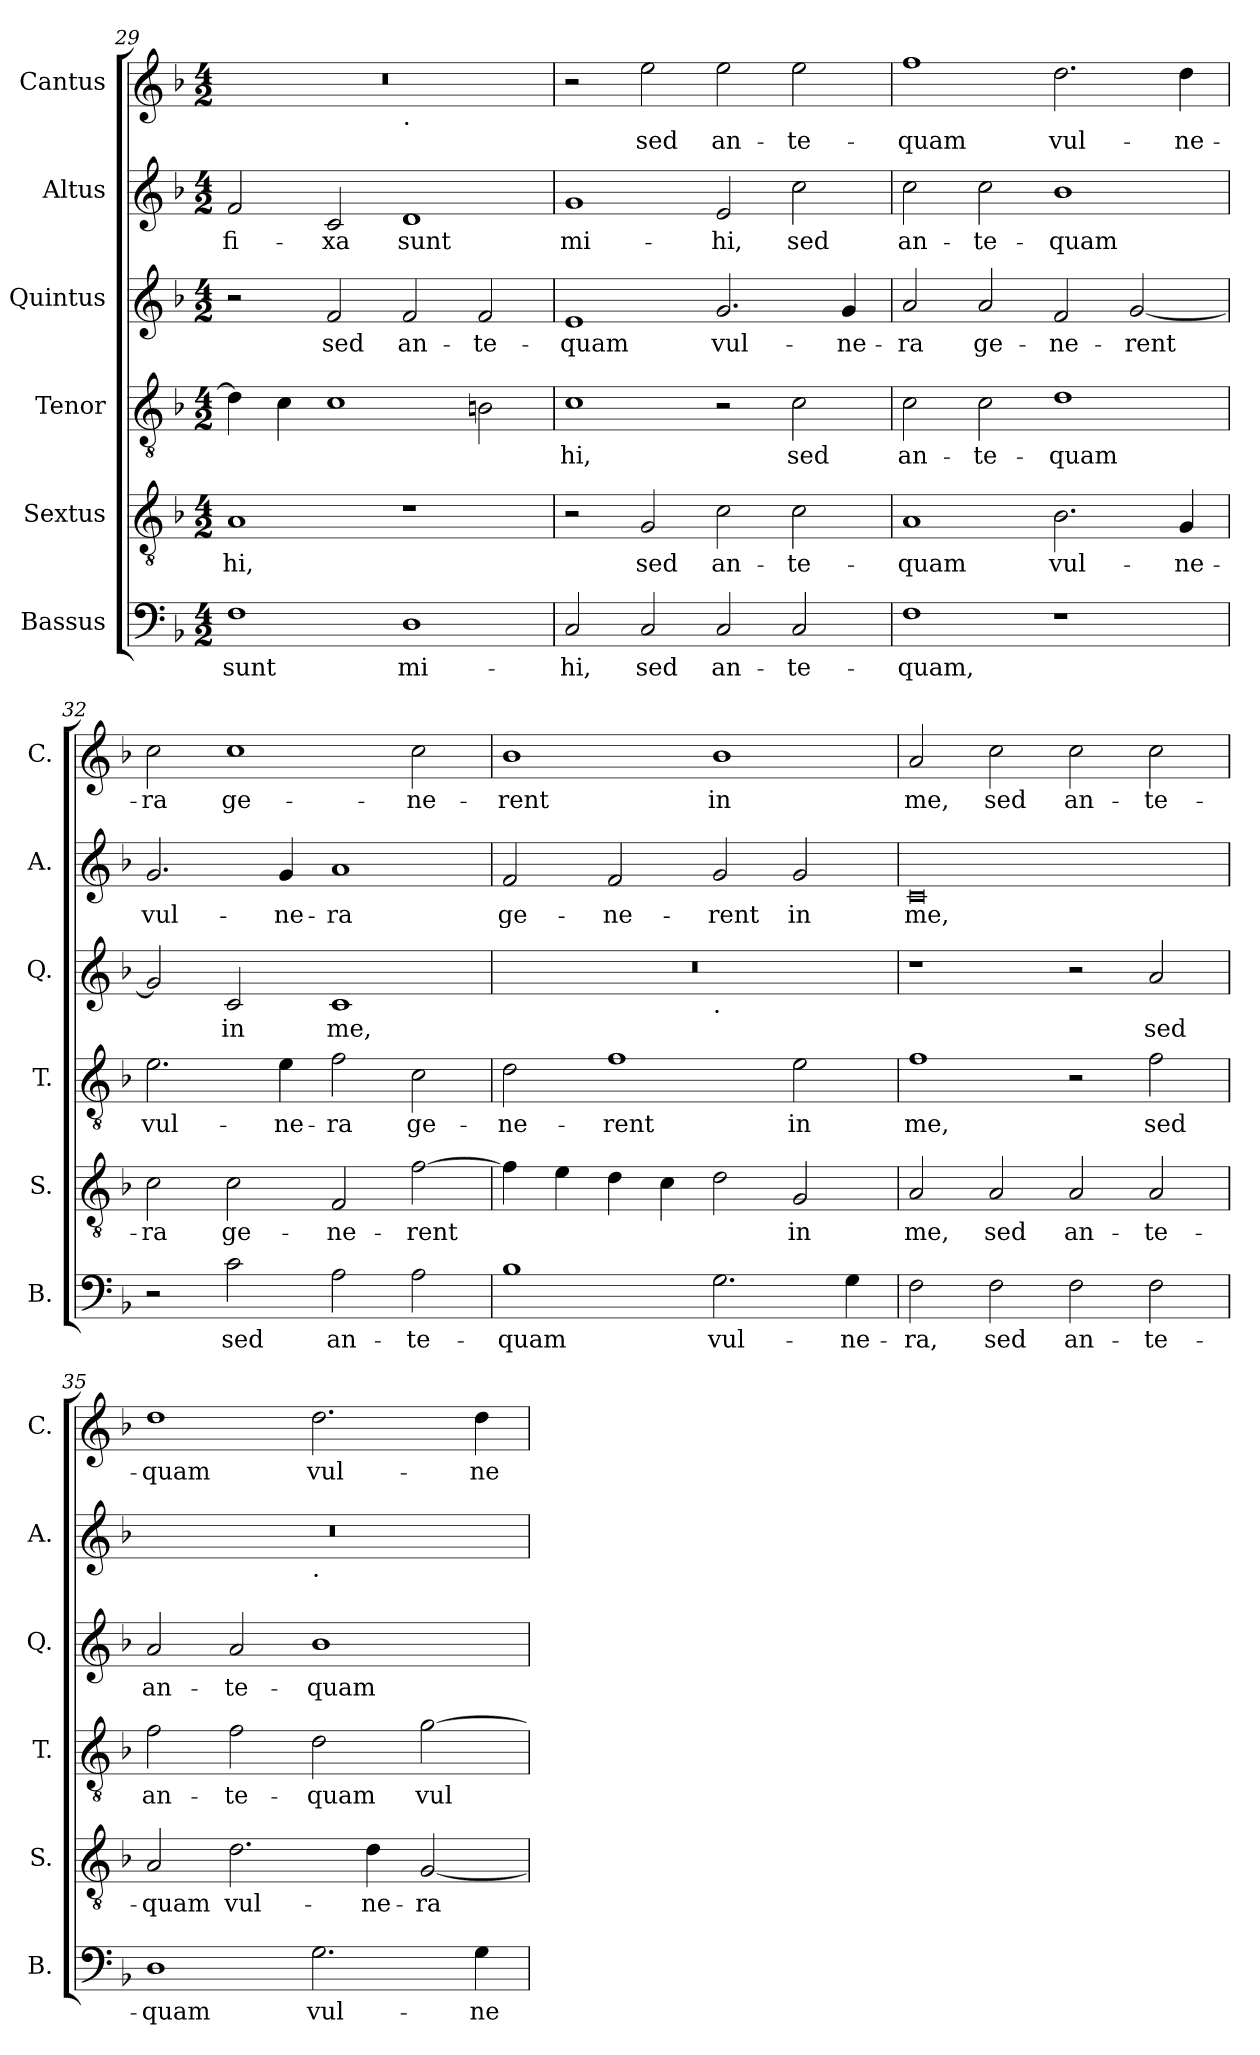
**kern	**text	**kern	**text	**kern	**text	**kern	**text	**kern	**text	**kern	**text
*part6	*part6	*part5	*part5	*part4	*part4	*part3	*part3	*part2	*part2	*part1	*part1
*staff6	*staff6	*staff5	*staff5	*staff4	*staff4	*staff3	*staff3	*staff2	*staff2	*staff1	*staff1
*I"Bassus	*	*I"Sextus	*	*I"Tenor	*	*I"Quintus	*	*I"Altus	*	*I"Cantus	*
*I'B.	*	*I'S.	*	*I'T.	*	*I'Q.	*	*I'A.	*	*I'C.	*
*clefF4	*	*clefGv2	*	*clefGv2	*	*clefG2	*	*clefG2	*	*clefG2	*
*k[b-]	*	*k[b-]	*	*k[b-]	*	*k[b-]	*	*k[b-]	*	*k[b-]	*
*M4/2	*	*M4/2	*	*M4/2	*	*M4/2	*	*M4/2	*	*M4/2	*
=29	=29	=29	=29	=29	=29	=29	=29	=29	=29	=29	=29
!	!LO:LY:b	!	!LO:LY:b	!	!	!	!	!	!LO:LY:b	!	!
*	*	*	*	*	*	*	*	*	*	*^	*
1F	sunt	1A	-hi,	4d\]	.	2r	.	2f/	-fi-	0r	1ryy	.
.	.	.	.	4c\	.	.	.	.	.	.	.	.
!	!	!	!	!	!	!	!LO:LY:b	!	!LO:LY:b	!	!	!
.	.	.	.	1c	.	2f/	sed	2c/	-xa	.	.	.
!	!	!	!	!	!	!	!	!	!	!	!LO:TX:b:t=.	!
!	!LO:LY:b	!	!	!	!	!	!LO:LY:b	!	!LO:LY:b	!	!	!
1D	mi-	1r	.	.	.	2f/	an-	1d	sunt	.	1ryy	.
!	!	!	!	!	!	!	!LO:LY:b	!	!	!	!	!
.	.	.	.	2Bn\	.	2f/	-te-	.	.	.	.	.
!!LO:LB:g=z
=30	=30	=30	=30	=30	=30	=30	=30	=30	=30	=30	=30	=30
!	!LO:LY:b	!	!	!	!LO:LY:b	!	!LO:LY:b	!	!LO:LY:b	!	!	!
*	*	*	*	*	*	*	*	*	*	*v	*v	*
2C/	-hi,	2r	.	1c	-hi,	1e	-quam	1g	mi-	2r	.
!	!LO:LY:b	!	!LO:LY:b	!	!	!	!	!	!	!	!LO:LY:b
2C/	sed	2G/	sed	.	.	.	.	.	.	2ee\	sed
!	!LO:LY:b	!	!LO:LY:b	!	!	!	!LO:LY:b	!	!LO:LY:b	!	!LO:LY:b
2C/	an-	2c\	an-	2r	.	2.g/	vul-	2e/	-hi,	2ee\	an-
!	!LO:LY:b	!	!LO:LY:b	!	!LO:LY:b	!	!	!	!LO:LY:b	!	!LO:LY:b
2C/	-te-	2c\	-te-	2c\	sed	.	.	2cc\	sed	2ee\	-te-
!	!	!	!	!	!	!	!LO:LY:b	!	!	!	!
.	.	.	.	.	.	4g/	-ne-	.	.	.	.
=31	=31	=31	=31	=31	=31	=31	=31	=31	=31	=31	=31
!	!LO:LY:b	!	!LO:LY:b	!	!LO:LY:b	!	!LO:LY:b	!	!LO:LY:b	!	!LO:LY:b
1F	-quam,	1A	-quam	2c\	an-	2a/	-ra	2cc\	an-	1ff	-quam
!	!	!	!	!	!LO:LY:b	!	!LO:LY:b	!	!LO:LY:b	!	!
.	.	.	.	2c\	-te-	2a/	ge-	2cc\	-te-	.	.
!	!	!	!LO:LY:b	!	!LO:LY:b	!	!LO:LY:b	!	!LO:LY:b	!	!LO:LY:b
1r	.	2.B-\	vul-	1d	-quam	2f/	-ne-	1b-	-quam	2.dd\	vul-
!	!	!	!	!	!	!	!LO:LY:b	!	!	!	!
.	.	.	.	.	.	[2g/	-rent	.	.	.	.
!	!	!	!LO:LY:b	!	!	!	!	!	!	!	!LO:LY:b
.	.	4G/	-ne-	.	.	.	.	.	.	4dd\	-ne-
=32	=32	=32	=32	=32	=32	=32	=32	=32	=32	=32	=32
!	!	!	!LO:LY:b	!	!LO:LY:b	!	!	!	!LO:LY:b	!	!LO:LY:b
2r	.	2c\	-ra	2.e\	vul-	2g/]	.	2.g/	vul-	2cc\	-ra
!	!LO:LY:b	!	!LO:LY:b	!	!	!	!LO:LY:b	!	!	!	!LO:LY:b
2c\	sed	2c\	ge-	.	.	2c/	in	.	.	1cc	ge-
!	!	!	!	!	!LO:LY:b	!	!	!	!LO:LY:b	!	!
.	.	.	.	4e\	-ne-	.	.	4g/	-ne-	.	.
!	!LO:LY:b	!	!LO:LY:b	!	!LO:LY:b	!	!LO:LY:b	!	!LO:LY:b	!	!
2A\	an-	2F/	-ne-	2f\	-ra	1c	me,	1a	-ra	.	.
!	!LO:LY:b	!	!LO:LY:b	!	!LO:LY:b	!	!	!	!	!	!LO:LY:b
2A\	-te-	[2f\	-rent	2c\	ge-	.	.	.	.	2cc\	-ne-
=33	=33	=33	=33	=33	=33	=33	=33	=33	=33	=33	=33
!	!LO:LY:b	!	!	!	!LO:LY:b	!	!	!	!LO:LY:b	!	!LO:LY:b
*	*	*	*	*	*	*^	*	*	*	*	*
1B-	-quam	4f\]	.	2d\	-ne-	0r	1ryy	.	2f/	ge-	1b-	-rent
.	.	4e\	.	.	.	.	.	.	.	.	.	.
!	!	!	!	!	!LO:LY:b	!	!	!	!	!LO:LY:b	!	!
.	.	4d\	.	1f	-rent	.	.	.	2f/	-ne-	.	.
.	.	4c\	.	.	.	.	.	.	.	.	.	.
!	!	!	!	!	!	!	!LO:TX:b:t=.	!	!	!	!	!
!	!LO:LY:b	!	!	!	!	!	!	!	!	!LO:LY:b	!	!LO:LY:b
2.G\	vul-	2d\	.	.	.	.	1ryy	.	2g/	-rent	1b-	in
!	!	!	!LO:LY:b	!	!LO:LY:b	!	!	!	!	!LO:LY:b	!	!
.	.	2G/	in	2e\	in	.	.	.	2g/	in	.	.
!	!LO:LY:b	!	!	!	!	!	!	!	!	!	!	!
4G\	-ne-	.	.	.	.	.	.	.	.	.	.	.
=34	=34	=34	=34	=34	=34	=34	=34	=34	=34	=34	=34	=34
!	!LO:LY:b	!	!LO:LY:b	!	!LO:LY:b	!	!	!	!	!LO:LY:b	!	!LO:LY:b
*	*	*	*	*	*	*v	*v	*	*	*	*	*
2F\	-ra,	2A/	me,	1f	me,	1r	.	0c	me,	2a/	me,
!	!LO:LY:b	!	!LO:LY:b	!	!	!	!	!	!	!	!LO:LY:b
2F\	sed	2A/	sed	.	.	.	.	.	.	2cc\	sed
!	!LO:LY:b	!	!LO:LY:b	!	!	!	!	!	!	!	!LO:LY:b
2F\	an-	2A/	an-	2r	.	2r	.	.	.	2cc\	an-
!	!LO:LY:b	!	!LO:LY:b	!	!LO:LY:b	!	!LO:LY:b	!	!	!	!LO:LY:b
2F\	-te-	2A/	-te-	2f\	sed	2a/	sed	.	.	2cc\	-te-
!!LO:PB:g=z
=35	=35	=35	=35	=35	=35	=35	=35	=35	=35	=35	=35
!	!LO:LY:b	!	!LO:LY:b	!	!LO:LY:b	!	!LO:LY:b	!	!	!	!LO:LY:b
*	*	*	*	*	*	*	*	*^	*	*	*
1D	-quam	2A/	-quam	2f\	an-	2a/	an-	0r	1ryy	.	1dd	-quam
!	!	!	!LO:LY:b	!	!LO:LY:b	!	!LO:LY:b	!	!	!	!	!
.	.	2.d\	vul-	2f\	-te-	2a/	-te-	.	.	.	.	.
!	!	!	!	!	!	!	!	!	!LO:TX:b:t=.	!	!	!
!	!LO:LY:b	!	!	!	!LO:LY:b	!	!LO:LY:b	!	!	!	!	!LO:LY:b
2.G\	vul-	.	.	2d\	-quam	1b-	-quam	.	1ryy	.	2.dd\	vul-
!	!	!	!LO:LY:b	!	!	!	!	!	!	!	!	!
.	.	4d\	-ne-	.	.	.	.	.	.	.	.	.
!	!	!	!LO:LY:b	!	!LO:LY:b	!	!	!	!	!	!	!
.	.	[2G/	-ra	[2g\	vul-	.	.	.	.	.	.	.
!	!LO:LY:b	!	!	!	!	!	!	!	!	!	!	!LO:LY:b
4G\	-ne-	.	.	.	.	.	.	.	.	.	4dd\	-ne-
*	*	*	*	*	*	*	*	*v	*v	*	*	*
=	=	=	=	=	=	=	=	=	=	=	=
*-	*-	*-	*-	*-	*-	*-	*-	*-	*-	*-	*-
